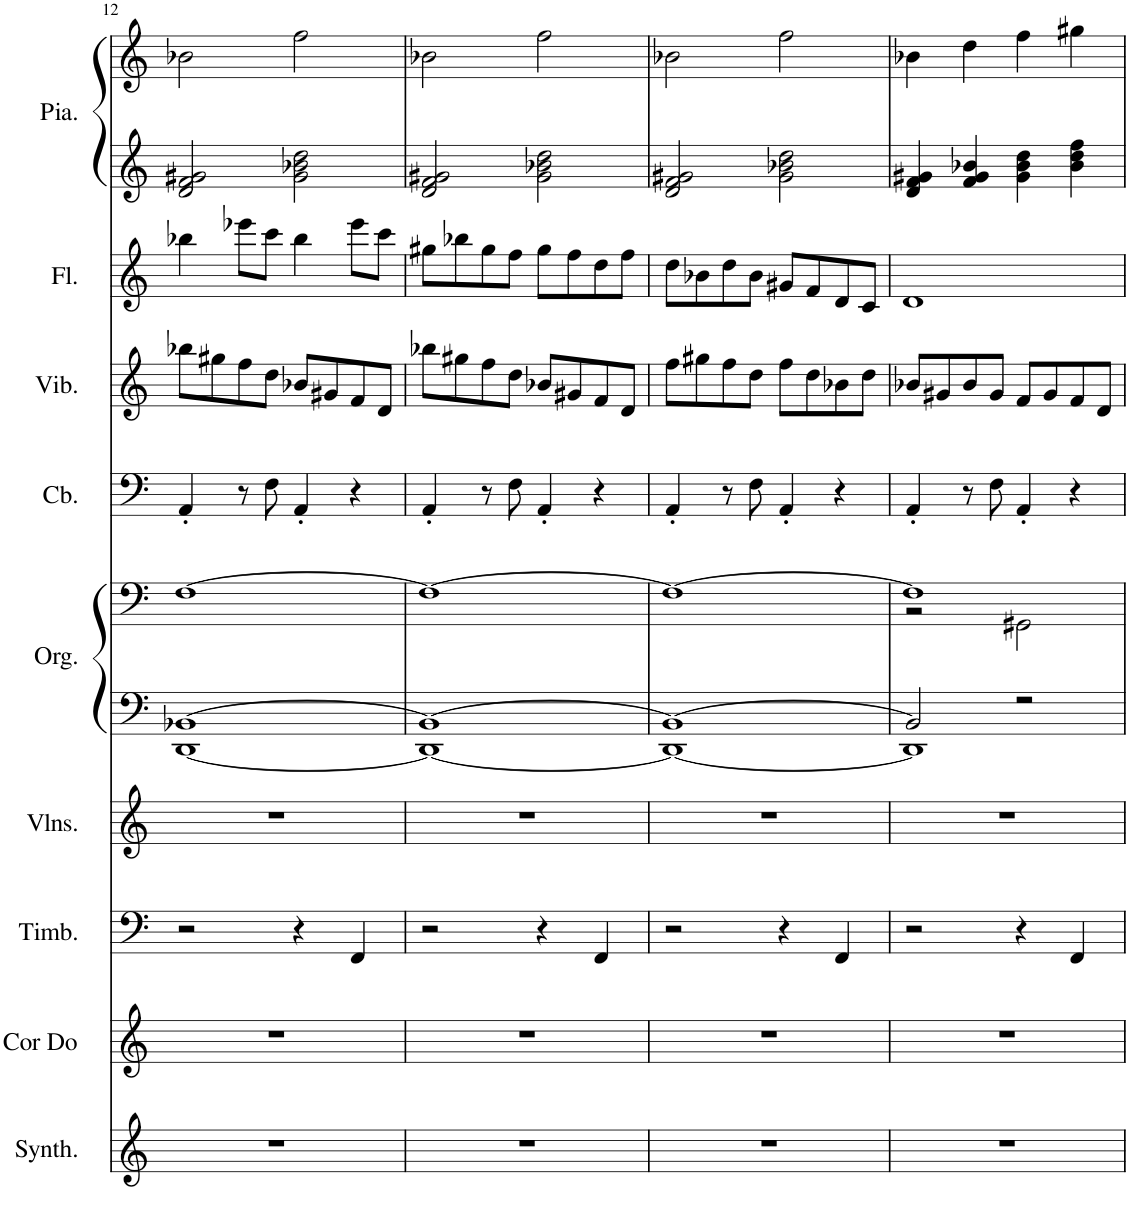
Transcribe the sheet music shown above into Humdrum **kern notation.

**kern	**kern	**kern	**kern	**kern	**kern	**kern	**kern	**kern	**kern	**kern
*part9	*part8	*part7	*part6	*part5	*part5	*part4	*part3	*part2	*part1	*part1
*staff11	*staff10	*staff9	*staff8	*staff7	*staff6	*staff5	*staff4	*staff3	*staff2	*staff1
*I"Synthétiseur de cuivres	*I"Cor Alto en Do	*I"Timbales	*I"Violons	*I"Orgue à tuyaux	*	*I"Contrebasse	*I"Vibraphone	*I"Flûte	*I"Piano, Musica	*
*I'Synth.	*I'Cor Do	*I'Timb.	*I'Vlns.	*I'Org.	*	*I'Cb.	*I'Vib.	*I'Fl.	*I'Pia.	*
!!LO:PB:g=z
*clefG2	*clefG2	*clefF4	*clefG2	*clefF4	*clefF4	*clefF4	*clefG2	*clefG2	*clefG2	*clefG2
*	*Trd4c7	*	*	*	*	*Trd7c12	*	*	*	*
*k[]	*k[]	*k[]	*k[]	*k[]	*k[]	*k[]	*k[]	*k[]	*k[]	*k[]
*M4/4	*M4/4	*M4/4	*M4/4	*M4/4	*M4/4	*M4/4	*M4/4	*M4/4	*M4/4	*M4/4
=12	=12	=12	=12	=12	=12	=12	=12	=12	=12	=12
*	*	*	*	*^	*	*	*	*	*	*
1r	1r	2r	1r	[1BB-X	[1DD	[1F	4AA'/	8bb-X\L	4bb-X\	2d/ 2f/ 2g#X/	2b-X\
.	.	.	.	.	.	.	.	8gg#X\	.	.	.
.	.	.	.	.	.	.	8r	8ff\	8eee-X\L	.	.
.	.	.	.	.	.	.	8F\	8dd\J	8ccc\J	.	.
.	.	4r	.	.	.	.	4AA'/	8b-X/L	4bb-\	2g#\ 2b-X\ 2dd\	2ff\
.	.	.	.	.	.	.	.	8g#X/	.	.	.
.	.	4FF/	.	.	.	.	4r	8f/	8eee-\L	.	.
.	.	.	.	.	.	.	.	8d/J	8ccc\J	.	.
=13	=13	=13	=13	=13	=13	=13	=13	=13	=13	=13	=13
1r	1r	2r	1r	1BB-_	1DD_	1F_	4AA'/	8bb-X\L	8gg#X\L	2d/ 2f/ 2g#X/	2b-X\
.	.	.	.	.	.	.	.	8gg#X\	8bb-X\	.	.
.	.	.	.	.	.	.	8r	8ff\	8gg#\	.	.
.	.	.	.	.	.	.	8F\	8dd\J	8ff\J	.	.
.	.	4r	.	.	.	.	4AA'/	8b-X/L	8gg#\L	2g#\ 2b-X\ 2dd\	2ff\
.	.	.	.	.	.	.	.	8g#X/	8ff\	.	.
.	.	4FF/	.	.	.	.	4r	8f/	8dd\	.	.
.	.	.	.	.	.	.	.	8d/J	8ff\J	.	.
=14	=14	=14	=14	=14	=14	=14	=14	=14	=14	=14	=14
1r	1r	2r	1r	1BB-_	1DD_	1F_	4AA'/	8ff\L	8dd\L	2d/ 2f/ 2g#X/	2b-X\
.	.	.	.	.	.	.	.	8gg#X\	8b-X\	.	.
.	.	.	.	.	.	.	8r	8ff\	8dd\	.	.
.	.	.	.	.	.	.	8F\	8dd\J	8b-\J	.	.
.	.	4r	.	.	.	.	4AA'/	8ff\L	8g#X/L	2g#\ 2b-X\ 2dd\	2ff\
.	.	.	.	.	.	.	.	8dd\	8f/	.	.
.	.	4FF/	.	.	.	.	4r	8b-X\	8d/	.	.
.	.	.	.	.	.	.	.	8dd\J	8c/J	.	.
=15	=15	=15	=15	=15	=15	=15	=15	=15	=15	=15	=15
*	*	*	*	*	*	*^	*	*	*	*	*
1r	1r	2r	1r	2BB-/]	1DD]	1F]	2r	4AA'/	8b-X/L	1d	4d/ 4f/ 4g#X/	4b-X\
.	.	.	.	.	.	.	.	.	8g#X/	.	.	.
.	.	.	.	.	.	.	.	8r	8b-/	.	4f/ 4g#/ 4b-X/	4dd\
.	.	.	.	.	.	.	.	8F\	8g#/J	.	.	.
.	.	4r	.	2r	.	.	2GG#X\	4AA'/	8f/L	.	4g#\ 4b-\ 4dd\	4ff\
.	.	.	.	.	.	.	.	.	8g#/	.	.	.
.	.	4FF/	.	.	.	.	.	4r	8f/	.	4b-\ 4dd\ 4ff\	4gg#X\
.	.	.	.	.	.	.	.	.	8d/J	.	.	.
*	*	*	*	*v	*v	*	*	*	*	*	*	*
*	*	*	*	*	*v	*v	*	*	*	*	*
=	=	=	=	=	=	=	=	=	=	=
*-	*-	*-	*-	*-	*-	*-	*-	*-	*-	*-
